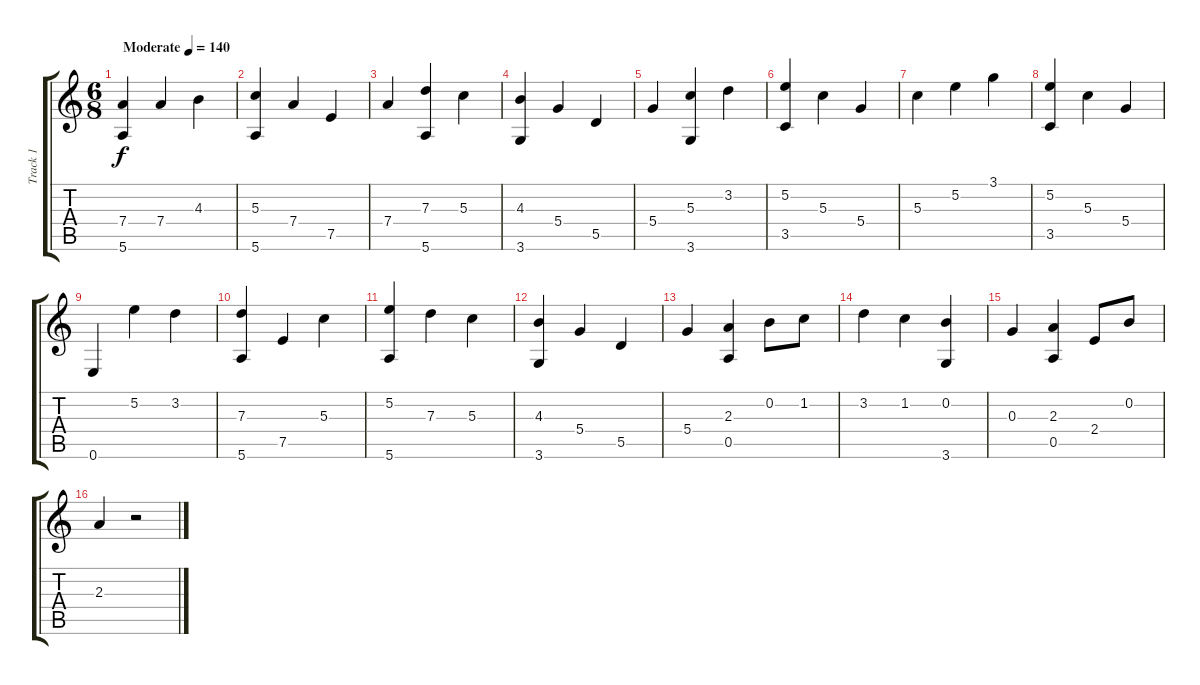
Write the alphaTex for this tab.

\track ("Track 1" "Track 1") {instrument acousticguitarsteel}
\staff {score tabs}
\tuning (E4 B3 G3 D3 A2 E2) {hide}
\ts (6 8)
\tempo (140 "Moderate")
\clef g2
\ks c
(7.4 5.6).4{dy f instrument acousticguitarsteel} 7.4.4 4.3.4 |
(5.3 5.6).4 7.4.4 7.5.4 |
7.4.4 (7.3 5.6).4 5.3.4 |
(4.3 3.6).4 5.4.4 5.5.4 |
5.4.4 (5.3 3.6).4 3.2.4 |
(5.2 3.5).4 5.3.4 5.4.4 |
5.3.4 5.2.4 3.1.4 |
(5.2 3.5).4 5.3.4 5.4.4 |
0.6.4 5.2.4 3.2.4 |
(7.3 5.6).4 7.5.4 5.3.4 |
(5.2 5.6).4 7.3.4 5.3.4 |
(4.3 3.6).4 5.4.4 5.5.4 |
5.4.4 (2.3 0.5).4 0.2.8 1.2.8 |
3.2.4 1.2.4 (0.2 3.6).4 |
0.3.4 (2.3 0.5).4 2.4.8 0.2.8 |
2.3.4 r.2
